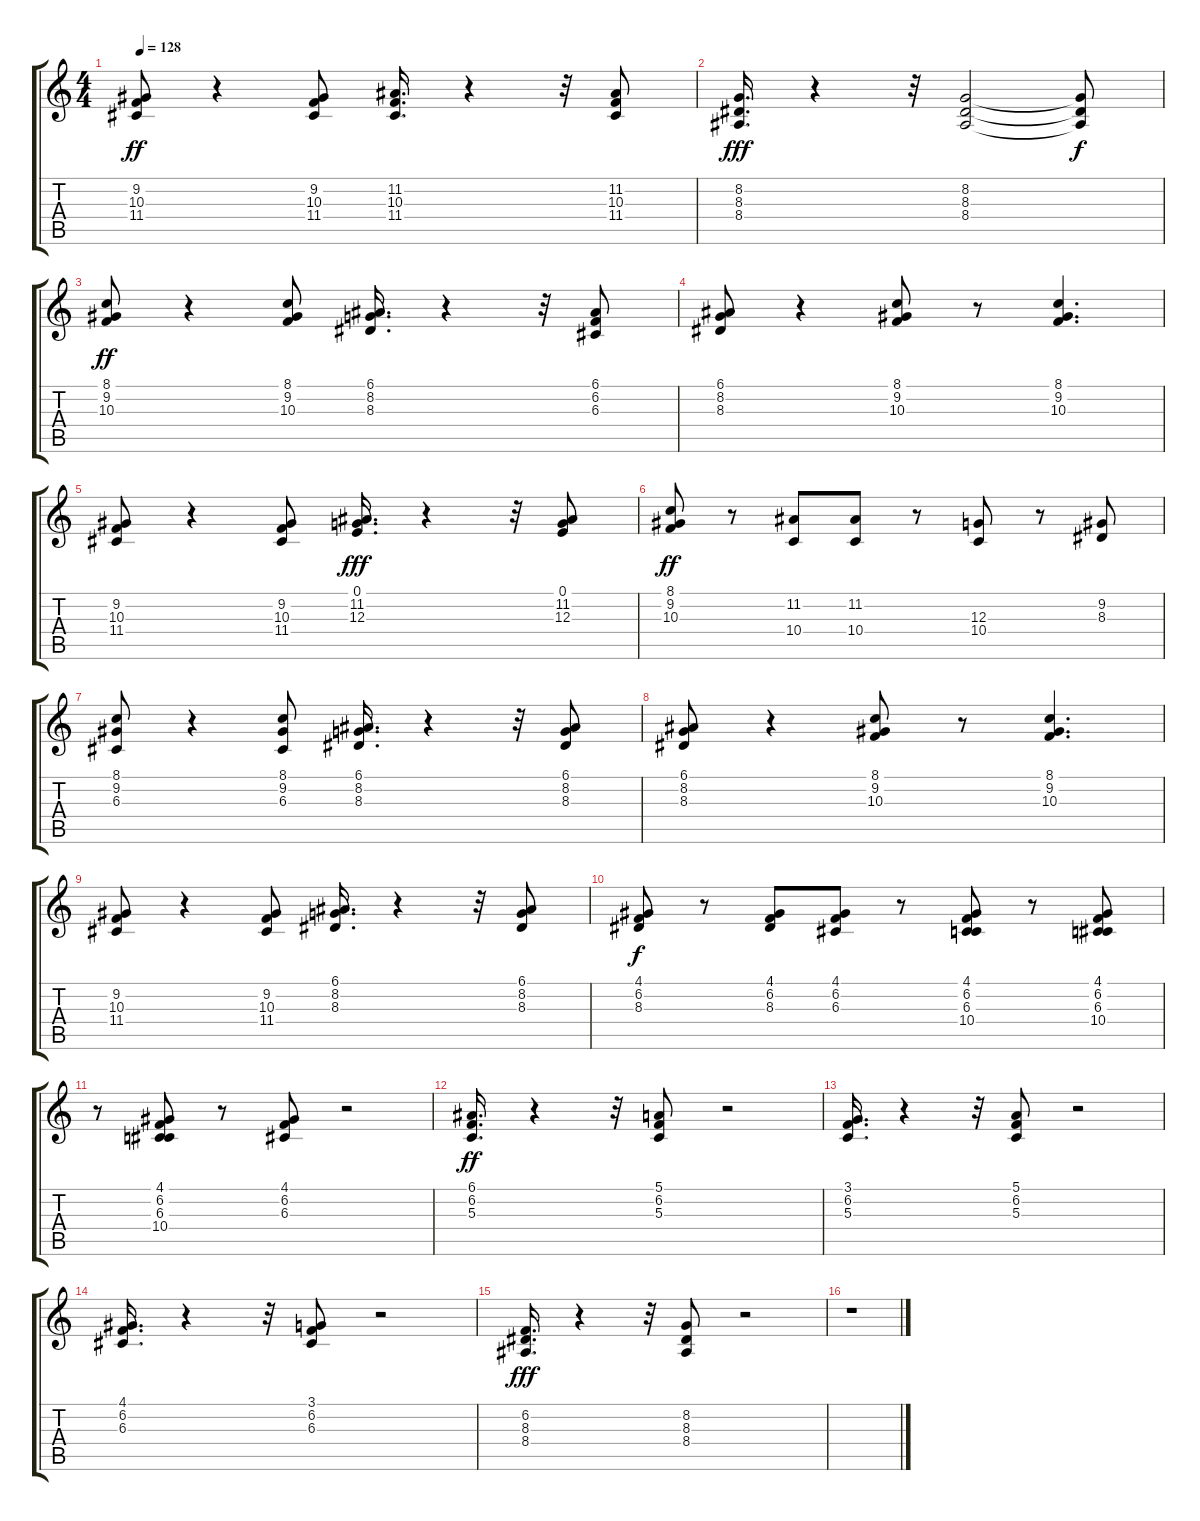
\track "" {instrument lead2sawtooth}
\staff {score tabs}
\tuning (E4 B3 G3 D3 A2 E2) {hide}
\ts (4 4)
\tempo 128
\clef g2
\ks c
(9.2 10.3 11.4).8{dy ff} r.4 (9.2 10.3 11.4).8 (11.2 10.3 11.4).16{d} r.4 r.32 (11.2 10.3 11.4).8 |
(8.2 8.3 8.4).16{d dy fff} r.4 r.32 (8.2 8.3 8.4).2 (8.2{t} 8.3{t} 8.4{t}).8{dy f} |
(8.1 9.2 10.3).8{dy ff} r.4 (8.1 9.2 10.3).8 (6.1 8.2 8.3).16{d} r.4 r.32 (6.1 6.2 6.3).8 |
(6.1 8.2 8.3).8 r.4 (8.1 9.2 10.3).8 r.8 (8.1 9.2 10.3).4{d} |
(9.2 10.3 11.4).8 r.4 (9.2 10.3 11.4).8 (0.1 11.2 12.3).16{d dy fff} r.4 r.32 (0.1 11.2 12.3).8 |
(8.1 9.2 10.3).8{dy ff} r.8 (11.2 10.4).8 (11.2 10.4).8 r.8 (12.3 10.4).8 r.8 (9.2 8.3).8 |
(8.1 9.2 6.3).8 r.4 (8.1 9.2 6.3).8 (6.1 8.2 8.3).16{d} r.4 r.32 (6.1 8.2 8.3).8 |
(6.1 8.2 8.3).8 r.4 (8.1 9.2 10.3).8 r.8 (8.1 9.2 10.3).4{d} |
(9.2 10.3 11.4).8 r.4 (9.2 10.3 11.4).8 (6.1 8.2 8.3).16{d} r.4 r.32 (6.1 8.2 8.3).8 |
(4.1 6.2 8.3).8{dy f} r.8 (4.1 6.2 8.3).8 (4.1 6.2 6.3).8 r.8 (4.1 6.2 6.3 10.4).8 r.8 (4.1 6.2 6.3 10.4).8 |
r.8 (4.1 6.2 6.3 10.4).8 r.8 (4.1 6.2 6.3).8 r.2 |
(6.1 6.2 5.3).16{d dy ff} r.4 r.32 (5.1 6.2 5.3).8 r.2 |
(3.1 6.2 5.3).16{d} r.4 r.32 (5.1 6.2 5.3).8 r.2 |
(4.1 6.2 6.3).16{d} r.4 r.32 (3.1 6.2 6.3).8 r.2 |
(6.2 8.3 8.4).16{d dy fff} r.4 r.32 (8.2 8.3 8.4).8 r.2 |
r.1
